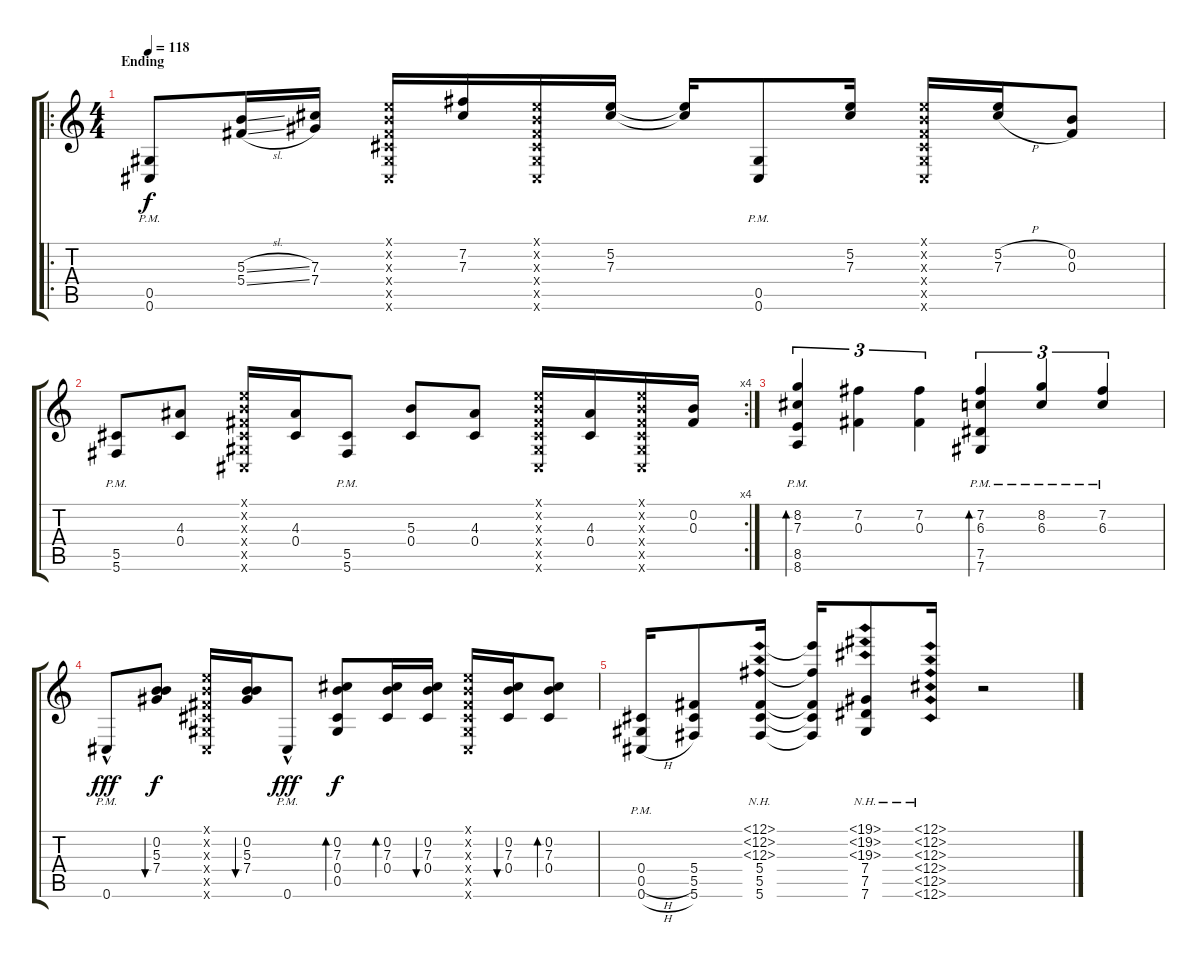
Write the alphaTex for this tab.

\track "" {instrument acousticguitarsteel}
\staff {score tabs}
\tuning (E4 B3 Gb3 Db3 Ab2 Db2) {hide}
\ro
\ts (4 4)
\section ("" "Ending")
\tempo 118
\clef g2
\ks c
(0.5 0.6{pm}).8{dy f} (5.3{sl} 5.4{sl}).16 (7.3 7.4).16 (0.1{x} 0.2{x} 0.3{x} 0.4{x} 0.5{x} 0.6{x}).16 (7.2 7.3).16 (0.1{x} 0.2{x} 0.3{x} 0.4{x} 0.5{x} 0.6{x}).16 (5.2 7.3).16 (5.2{t} 7.3{t}).16 (0.5 0.6{pm}).8 (5.2 7.3).16 (0.1{x} 0.2{x} 0.3{x} 0.4{x} 0.5{x} 0.6{x}).16 (5.2{h} 7.3{h}).16{beam Up} (0.2 0.3).8{beam Up} |
\rc 4
(5.5 5.6{pm}).8 (4.3 0.4).8 (0.1{x} 0.2{x} 0.3{x} 0.4{x} 0.5{x} 0.6{x}).16{beam Up} (4.3 0.4).16{beam Up} (5.5 5.6{pm}).8 (5.3 0.4).8{beam Up} (4.3 0.4).8{beam Up} (0.1{x} 0.2{x} 0.3{x} 0.4{x} 0.5{x} 0.6{x}).16{beam Up} (4.3 0.4).16 (0.1{x} 0.2{x} 0.3{x} 0.4{x} 0.5{x} 0.6{x}).16 (0.2 0.3).16 |
(8.2 7.3 8.5{pm} 8.6).4{tu (3 2) bd 60} (7.2 0.3).4{tu (3 2)} (7.2 0.3).4{tu (3 2)} (7.2 6.3 7.5 7.6{pm}).4{tu (3 2) bd 60} (8.2 6.3{pm}).4{tu (3 2) beam Up} (7.2 6.3{pm}).4{tu (3 2) beam Up} |
0.6{hac pm}.8{dy fff} (0.2 5.3 7.4).8{bu 60 dy f} (0.1{x} 0.2{x} 0.3{x} 0.4{x} 0.5{x} 0.6{x}).16 (0.2 5.3 7.4).16{bu 60} 0.6{hac pm}.8{dy fff} (0.2 7.3 0.4 0.5).8{bd 60 dy f} (0.2 7.3 0.4).16{bd 60} (0.2 7.3 0.4).16{bu 60} (0.1{x} 0.2{x} 0.3{x} 0.4{x} 0.5{x} 0.6{x}).16 (0.2 7.3 0.4).16{bu 120 beam Up} (0.2 7.3 0.4).8{bd 120 beam Up} |
(0.4 0.5{h} 0.6{h pm}).16 (5.4 5.5 5.6).8 (12.1{nh} 12.2{nh} 12.3{nh} 5.4 5.5 5.6).16 (12.1{t} 12.3{t} 5.4{t} 5.5{t} 5.6{t}).16{beam Up} (19.1{nh} 19.2{nh} 19.3{nh} 7.4 7.5 7.6).8{beam Up} (12.1{nh} 12.2{nh} 12.3{nh} 12.4{nh} 12.5{nh} 12.6{nh}).16{beam Up} r.2
